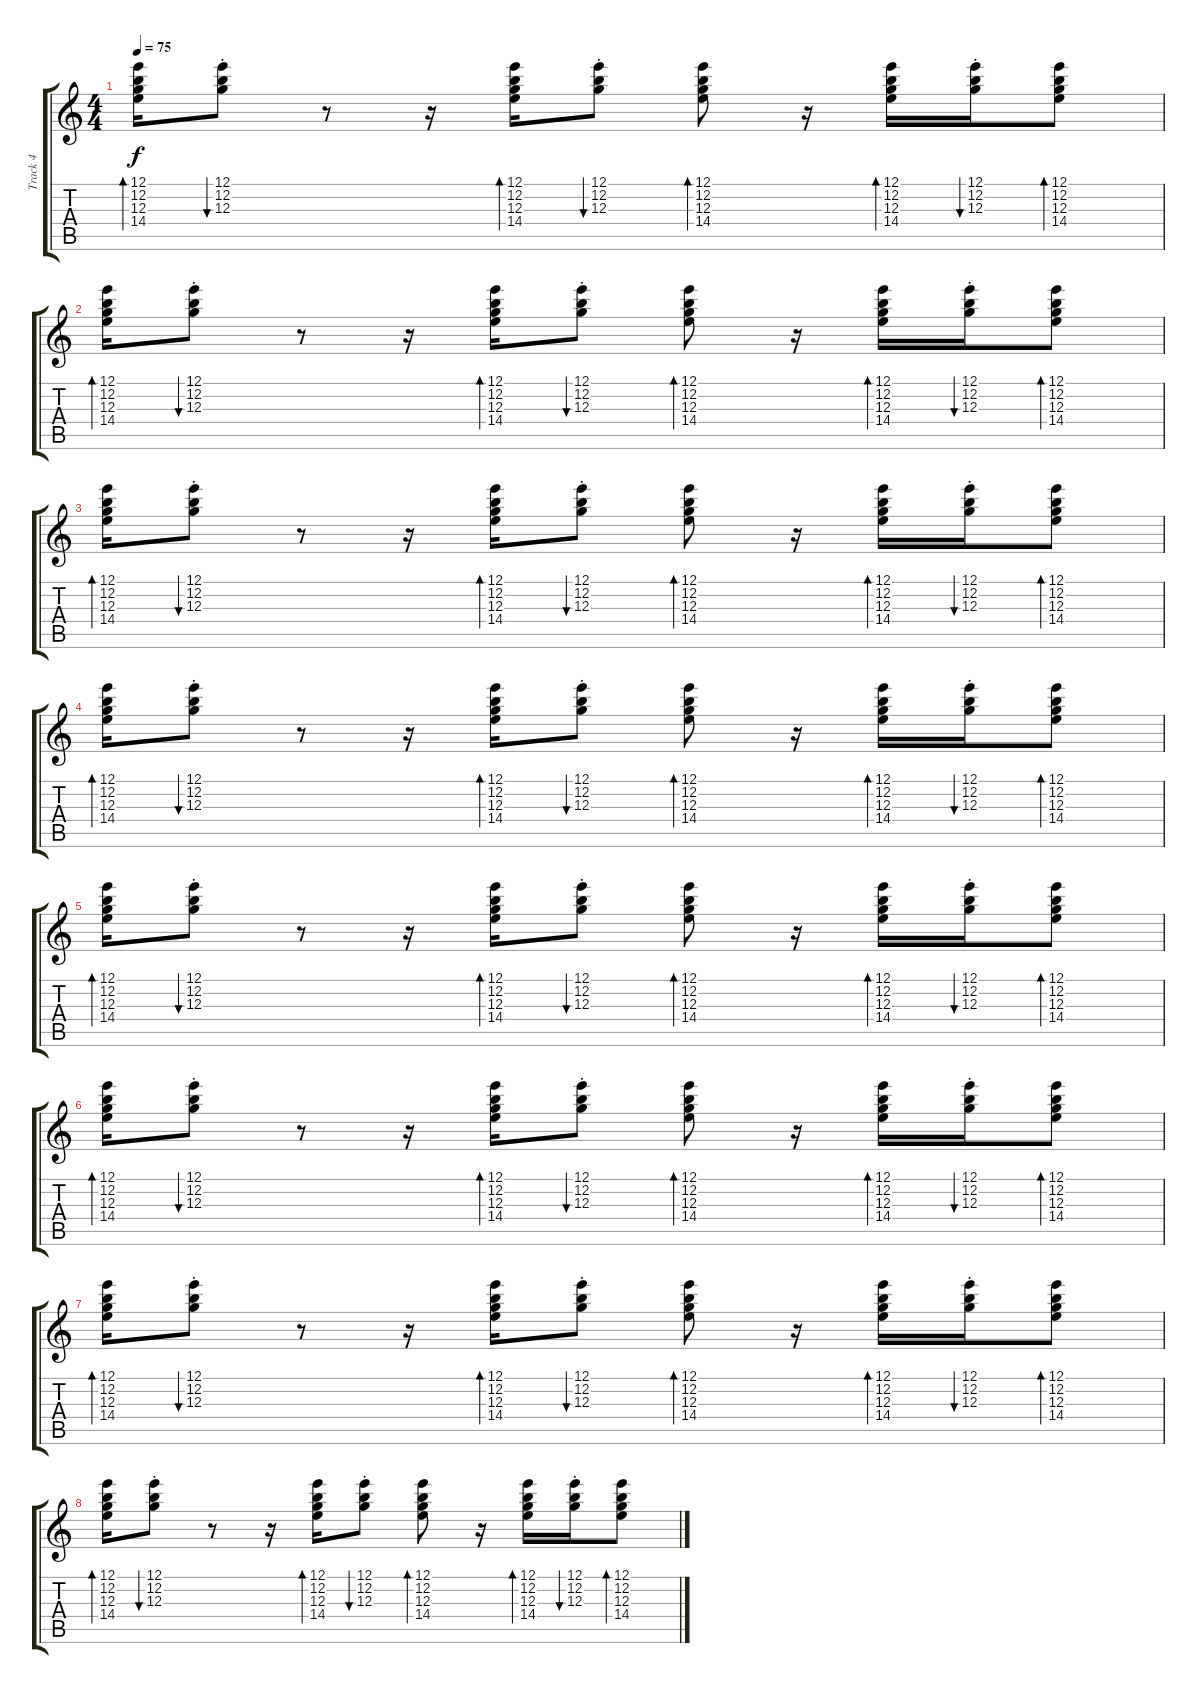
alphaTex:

\track ("Track 4" "Track 4") {instrument electricguitarclean}
\staff {score tabs}
\tuning (E4 B3 G3 D3 A2 E2) {hide}
\ts (4 4)
\tempo 75
\clef g2
\ks c
(12.1 12.2 12.3 14.4).16{bd 30 dy f} (12.1{st} 12.2{st} 12.3{st}).8{bu 30} r.8 r.16 (12.1 12.2 12.3 14.4).16{bd 30} (12.1{st} 12.2{st} 12.3{st}).8{bu 30} (12.1 12.2 12.3 14.4).8{bd 30} r.16 (12.1 12.2 12.3 14.4).16{bd 30} (12.1{st} 12.2{st} 12.3{st}).16{bu 30} (12.1 12.2 12.3 14.4).8{bd 30} |
(12.1 12.2 12.3 14.4).16{bd 30} (12.1{st} 12.2{st} 12.3{st}).8{bu 30} r.8 r.16 (12.1 12.2 12.3 14.4).16{bd 30} (12.1{st} 12.2{st} 12.3{st}).8{bu 30} (12.1 12.2 12.3 14.4).8{bd 30} r.16 (12.1 12.2 12.3 14.4).16{bd 30} (12.1{st} 12.2{st} 12.3{st}).16{bu 30} (12.1 12.2 12.3 14.4).8{bd 30} |
(12.1 12.2 12.3 14.4).16{bd 30} (12.1{st} 12.2{st} 12.3{st}).8{bu 30} r.8 r.16 (12.1 12.2 12.3 14.4).16{bd 30} (12.1{st} 12.2{st} 12.3{st}).8{bu 30} (12.1 12.2 12.3 14.4).8{bd 30} r.16 (12.1 12.2 12.3 14.4).16{bd 30} (12.1{st} 12.2{st} 12.3{st}).16{bu 30} (12.1 12.2 12.3 14.4).8{bd 30} |
(12.1 12.2 12.3 14.4).16{bd 30} (12.1{st} 12.2{st} 12.3{st}).8{bu 30} r.8 r.16 (12.1 12.2 12.3 14.4).16{bd 30} (12.1{st} 12.2{st} 12.3{st}).8{bu 30} (12.1 12.2 12.3 14.4).8{bd 30} r.16 (12.1 12.2 12.3 14.4).16{bd 30} (12.1{st} 12.2{st} 12.3{st}).16{bu 30} (12.1 12.2 12.3 14.4).8{bd 30} |
(12.1 12.2 12.3 14.4).16{bd 30} (12.1{st} 12.2{st} 12.3{st}).8{bu 30} r.8 r.16 (12.1 12.2 12.3 14.4).16{bd 30} (12.1{st} 12.2{st} 12.3{st}).8{bu 30} (12.1 12.2 12.3 14.4).8{bd 30} r.16 (12.1 12.2 12.3 14.4).16{bd 30} (12.1{st} 12.2{st} 12.3{st}).16{bu 30} (12.1 12.2 12.3 14.4).8{bd 30} |
(12.1 12.2 12.3 14.4).16{bd 30} (12.1{st} 12.2{st} 12.3{st}).8{bu 30} r.8 r.16 (12.1 12.2 12.3 14.4).16{bd 30} (12.1{st} 12.2{st} 12.3{st}).8{bu 30} (12.1 12.2 12.3 14.4).8{bd 30} r.16 (12.1 12.2 12.3 14.4).16{bd 30} (12.1{st} 12.2{st} 12.3{st}).16{bu 30} (12.1 12.2 12.3 14.4).8{bd 30} |
(12.1 12.2 12.3 14.4).16{bd 30} (12.1{st} 12.2{st} 12.3{st}).8{bu 30} r.8 r.16 (12.1 12.2 12.3 14.4).16{bd 30} (12.1{st} 12.2{st} 12.3{st}).8{bu 30} (12.1 12.2 12.3 14.4).8{bd 30} r.16 (12.1 12.2 12.3 14.4).16{bd 30} (12.1{st} 12.2{st} 12.3{st}).16{bu 30} (12.1 12.2 12.3 14.4).8{bd 30} |
(12.1 12.2 12.3 14.4).16{bd 30} (12.1{st} 12.2{st} 12.3{st}).8{bu 30} r.8 r.16 (12.1 12.2 12.3 14.4).16{bd 30} (12.1{st} 12.2{st} 12.3{st}).8{bu 30} (12.1 12.2 12.3 14.4).8{bd 30} r.16 (12.1 12.2 12.3 14.4).16{bd 30} (12.1{st} 12.2{st} 12.3{st}).16{bu 30} (12.1 12.2 12.3 14.4).8{bd 30}
